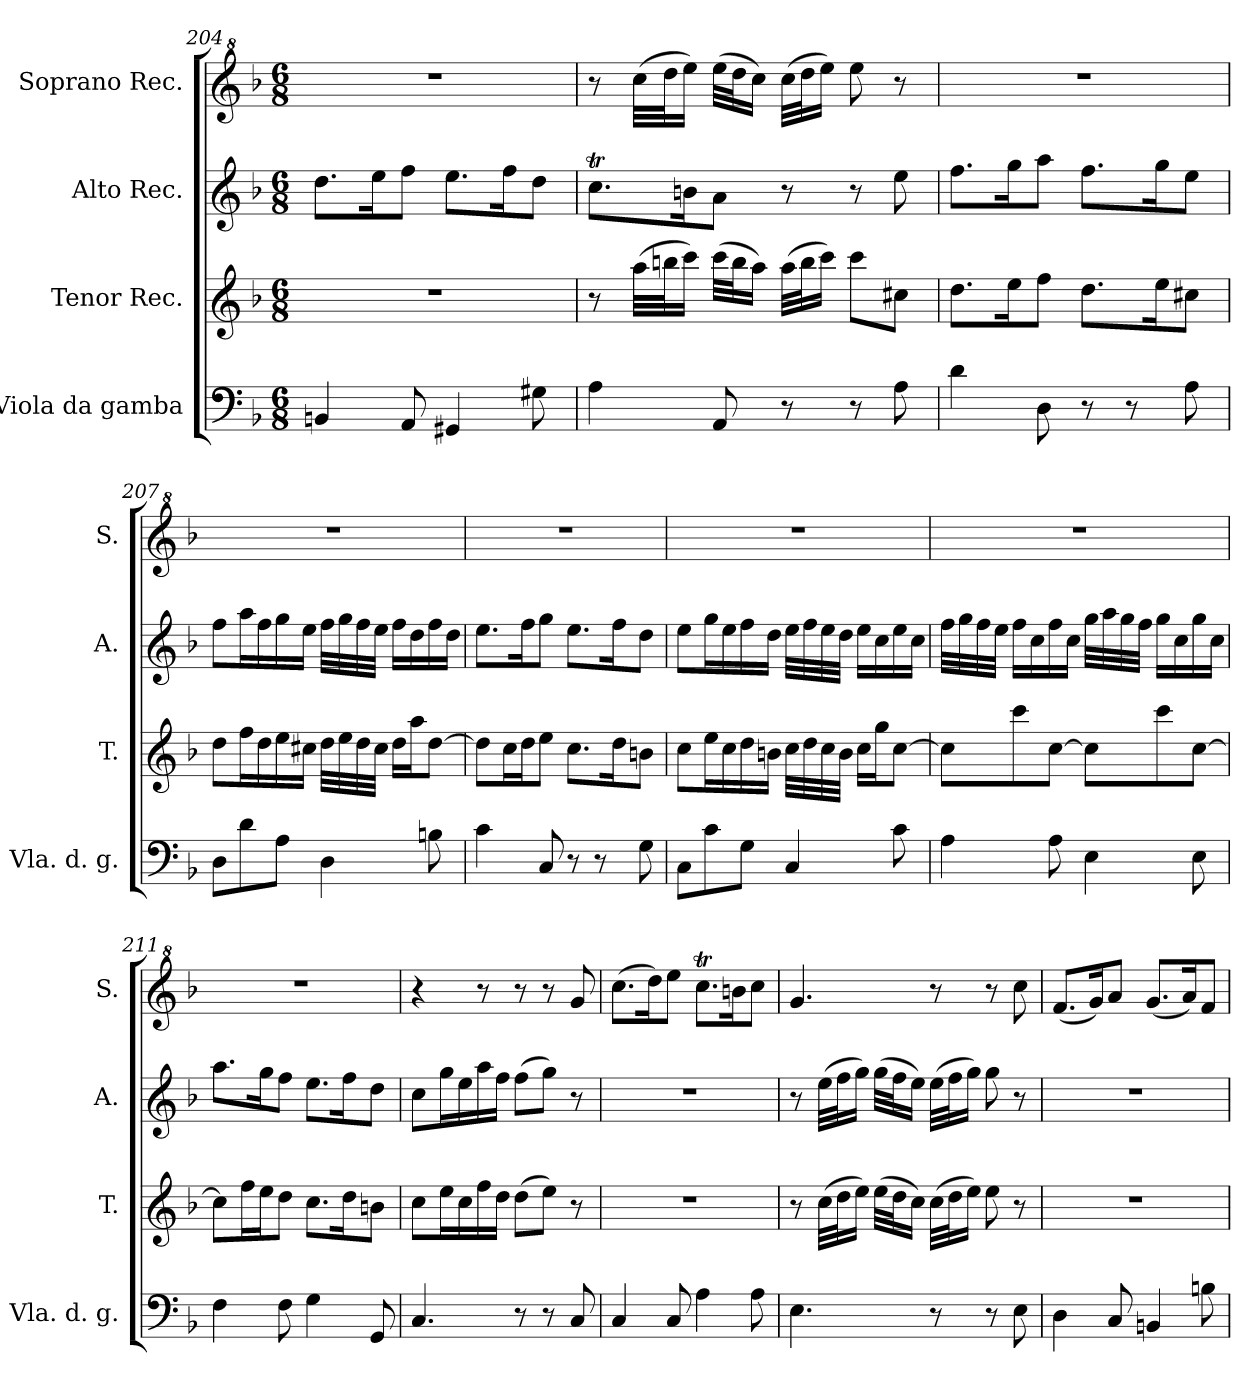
**kern	**kern	**kern	**kern
*part4	*part3	*part2	*part1
*staff4	*staff3	*staff2	*staff1
*I"Viola da gamba	*I"Tenor Rec.	*I"Alto Rec.	*I"Soprano Rec.
*I'Vla. d. g.	*I'T.	*I'A.	*I'S.
*clefF4	*clefG2	*clefG2	*clefG^2
*k[b-]	*k[b-]	*k[b-]	*k[b-]
*M6/8	*M6/8	*M6/8	*M6/8
=204	=204	=204	=204
4BBn/	2.r	8.dd\L	2.r
.	.	16ee\K	.
8AA/	.	8ff\J	.
4GG#X/	.	8.ee\L	.
.	.	16ff\K	.
8G#X\	.	8dd\J	.
=205	=205	=205	=205
4A\	8r	8.ccT\L	8r
.	(>32aa\LLL	.	(>32ccc\LLL
.	32bbn\J	.	32ddd\J
.	16ccc\JJ)	16bn\K	16eee\JJ)
8AA/	(>32ccc\LLL	8a\J	(>32eee\LLL
.	32bb\J	.	32ddd\J
.	16aa\JJ)	.	16ccc\JJ)
8r	(>32aa\LLL	8r	(>32ccc\LLL
.	32bb\J	.	32ddd\J
.	16ccc\JJ)	.	16eee\JJ)
8r	8ccc\L	8r	8eee\
8A\	8cc#X\J	8ee\	8r
=206	=206	=206	=206
4d\	8.dd\L	8.ff\L	2.r
.	16ee\K	16gg\K	.
8D\	8ff\J	8aa\J	.
8r	8.dd\L	8.ff\L	.
8r	.	.	.
.	16ee\K	16gg\K	.
8A\	8cc#X\J	8ee\J	.
=207	=207	=207	=207
8D\L	8dd\L	8ff\L	2.r
8d\	16ff\L	16aa\L	.
.	16dd\	16ff\	.
8A\J	16ee\	16gg\	.
.	16cc#X\JJ	16ee\JJ	.
4D\	32dd\LLL	32ff\LLL	.
.	32ee\	32gg\	.
.	32dd\	32ff\	.
.	32cc#\JJJ	32ee\JJJ	.
.	16dd\LL	16ff\LL	.
.	16aa\J	16dd\	.
8Bn\	[8dd\J	16ff\	.
.	.	16dd\JJ	.
!!LO:LB:g=z
=208	=208	=208	=208
4c\	8dd\L]	8.ee\L	2.r
.	16cc\L	.	.
.	16dd\J	16ff\K	.
8C/	8ee\J	8gg\J	.
8r	8.cc\L	8.ee\L	.
8r	.	.	.
.	16dd\K	16ff\K	.
8G\	8bn\J	8dd\J	.
=209	=209	=209	=209
8C\L	8cc\L	8ee\L	2.r
8c\	16ee\L	16gg\L	.
.	16cc\	16ee\	.
8G\J	16dd\	16ff\	.
.	16bn\JJ	16dd\JJ	.
4C/	32cc\LLL	32ee\LLL	.
.	32dd\	32ff\	.
.	32cc\	32ee\	.
.	32b\JJJ	32dd\JJJ	.
.	16cc\LL	16ee\LL	.
.	16gg\J	16cc\	.
8c\	[8cc\J	16ee\	.
.	.	16cc\JJ	.
=210	=210	=210	=210
4A\	8cc\L]	32ff\LLL	2.r
.	.	32gg\	.
.	.	32ff\	.
.	.	32ee\JJJ	.
.	8ccc\	16ff\LL	.
.	.	16cc\	.
8A\	[8cc\J	16ff\	.
.	.	16cc\JJ	.
4E\	8cc\L]	32gg\LLL	.
.	.	32aa\	.
.	.	32gg\	.
.	.	32ff\JJJ	.
.	8ccc\	16gg\LL	.
.	.	16cc\	.
8E\	[8cc\J	16gg\	.
.	.	16cc\JJ	.
=211	=211	=211	=211
4F\	8cc\L]	8.aa\L	2.r
.	16ff\L	.	.
.	16ee\J	16gg\K	.
8F\	8dd\J	8ff\J	.
4G\	8.cc\L	8.ee\L	.
.	16dd\K	16ff\K	.
8GG/	8bn\J	8dd\J	.
=212	=212	=212	=212
4.C/	8cc\L	8cc\L	4r
.	16ee\L	16gg\L	.
.	16cc\	16ee\	.
.	16ff\	16aa\	8r
.	16dd\JJ	16ff\JJ	.
8r	(>8dd\L	(>8ff\L	8r
8r	8ee\J)	8gg\J)	8r
8C/	8r	8r	8gg/
=213	=213	=213	=213
4C/	2.r	2.r	(>8.ccc\L
.	.	.	16ddd\K)
8C/	.	.	8eee\J
4A\	.	.	8.cccT\L
.	.	.	16bbn\K
8A\	.	.	8ccc\J
=214	=214	=214	=214
4.E\	8r	8r	4.gg/
.	(>32cc\LLL	(>32ee\LLL	.
.	32dd\J	32ff\J	.
.	16ee\JJ)	16gg\JJ)	.
.	(>32ee\LLL	(>32gg\LLL	.
.	32dd\J	32ff\J	.
.	16cc\JJ)	16ee\JJ)	.
8r	(>32cc\LLL	(>32ee\LLL	8r
.	32dd\J	32ff\J	.
.	16ee\JJ)	16gg\JJ)	.
8r	8ee\	8gg\	8r
8E\	8r	8r	8ccc\
!!LO:LB:g=z
=215	=215	=215	=215
4D\	2.r	2.r	(<8.ff/L
.	.	.	16gg/K)
8C/	.	.	8aa/J
4BBn/	.	.	(<8.gg/L
.	.	.	16aa/K)
8Bn\	.	.	8ff/J
=	=	=	=
*-	*-	*-	*-
